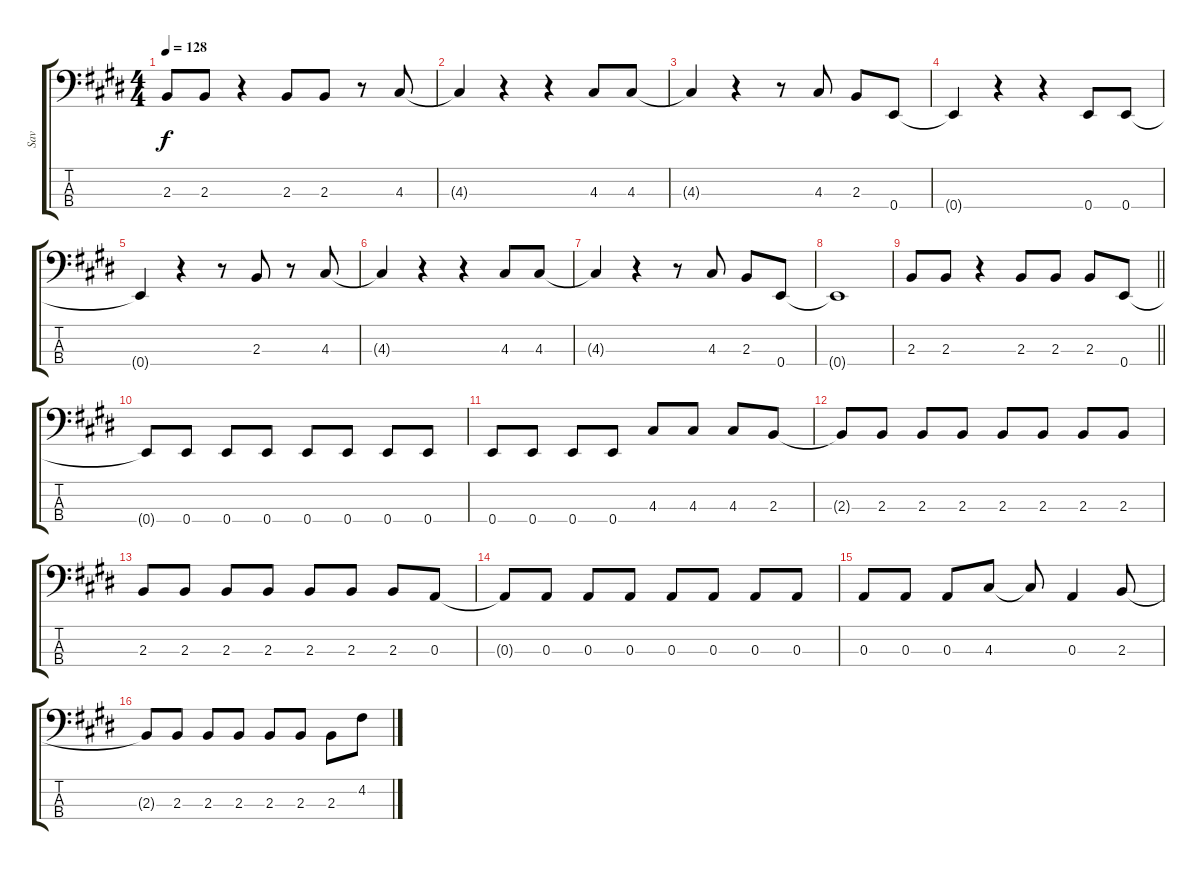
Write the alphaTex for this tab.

\track ("Sav" "Sav") {instrument electricbassfinger}
\staff {score tabs}
\tuning (G2 D2 A1 E1) {hide}
\ts (4 4)
\tempo 128
\clef f4
\ks c#minor
2.3.8{dy f} 2.3.8 r.4 2.3.8 2.3.8 r.8 4.3.8 |
4.3{t}.4 r.4 r.4 4.3.8 4.3.8 |
4.3{t}.4 r.4 r.8 4.3.8 2.3.8 0.4.8 |
0.4{t}.4 r.4 r.4 0.4.8 0.4.8 |
0.4{t}.4 r.4 r.8 2.3.8 r.8 4.3.8 |
4.3{t}.4 r.4 r.4 4.3.8 4.3.8 |
4.3{t}.4 r.4 r.8 4.3.8 2.3.8 0.4.8 |
0.4{t}.1 |
\barLineRight lightlight
2.3.8 2.3.8 r.4 2.3.8 2.3.8 2.3.8 0.4.8 |
0.4{t}.8 0.4.8 0.4.8 0.4.8 0.4.8 0.4.8 0.4.8 0.4.8 |
0.4.8 0.4.8 0.4.8 0.4.8 4.3.8 4.3.8 4.3.8 2.3.8 |
2.3{t}.8 2.3.8 2.3.8 2.3.8 2.3.8 2.3.8 2.3.8 2.3.8 |
2.3.8 2.3.8 2.3.8 2.3.8 2.3.8 2.3.8 2.3.8 0.3.8 |
0.3{t}.8 0.3.8 0.3.8 0.3.8 0.3.8 0.3.8 0.3.8 0.3.8 |
0.3.8 0.3.8 0.3.8 4.3.8 4.3{t}.8 0.3.4 2.3.8 |
2.3{t}.8 2.3.8 2.3.8 2.3.8 2.3.8 2.3.8 2.3.8 4.2.8
